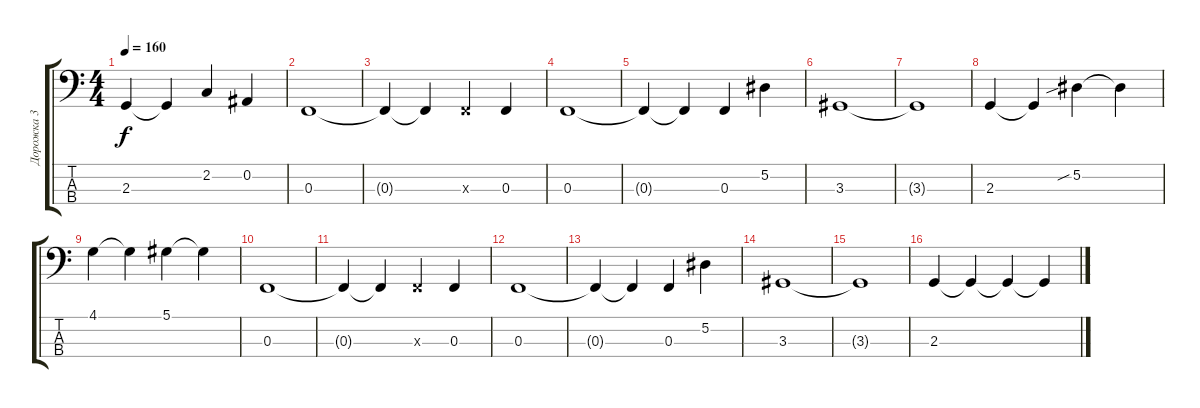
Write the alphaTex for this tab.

\track ("Дорожка 3" "Дорожка 3") {instrument electricbassfinger}
\staff {score tabs}
\tuning (Eb2 Bb1 F1 C1) {hide}
\ts (4 4)
\tempo 160
\clef f4
\ks c
2.3{t}.4{dy f} 2.3{t}.4 2.2.4 0.2.4 |
0.3.1 |
0.3{t}.4 0.3{t}.4 0.3{x}.4 0.3.4 |
0.3.1 |
0.3{t}.4 0.3{t}.4 0.3.4 5.2.4 |
3.3.1 |
3.3{t}.1 |
2.3.4 2.3{t}.4 5.2{sib}.4 5.2{t}.4 |
4.1.4 4.1{t}.4 5.1.4 5.1{t}.4 |
0.3.1 |
0.3{t}.4 0.3{t}.4 0.3{x}.4 0.3.4 |
0.3.1 |
0.3{t}.4 0.3{t}.4 0.3.4 5.2.4 |
3.3.1 |
3.3{t}.1 |
2.3.4 2.3{t}.4 2.3{t}.4 2.3{t}.4
